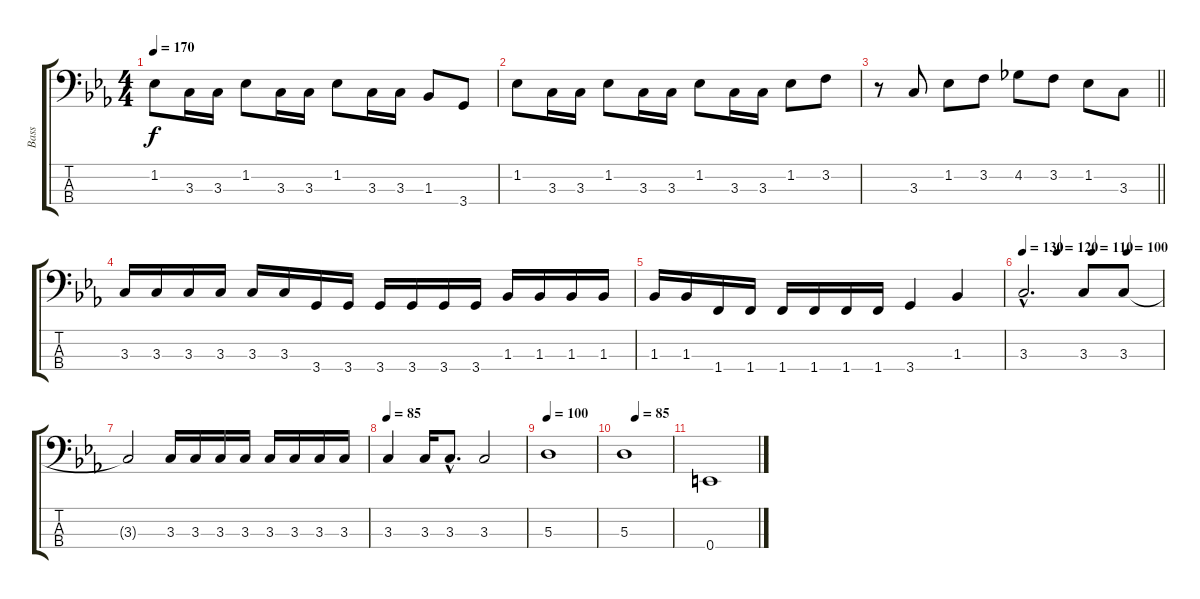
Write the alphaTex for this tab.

\track ("Bass" "Bass") {instrument slapbass2}
\staff {score tabs}
\tuning (G2 D2 A1 E1) {hide}
\ts (4 4)
\tempo 170
\clef f4
\ks eb
1.2.8{dy f} 3.3.16 3.3.16 1.2.8 3.3.16 3.3.16 1.2.8 3.3.16 3.3.16 1.3.8 3.4.8 |
1.2.8 3.3.16 3.3.16 1.2.8 3.3.16 3.3.16 1.2.8 3.3.16 3.3.16 1.2.8 3.2.8 |
\barLineRight lightlight
r.8 3.3.8 1.2.8 3.2.8 4.2.8 3.2.8 1.2.8 3.3.8 |
3.3.16 3.3.16 3.3.16 3.3.16 3.3.16 3.3.16 3.4.16 3.4.16 3.4.16 3.4.16 3.4.16 3.4.16 1.3.16 1.3.16 1.3.16 1.3.16 |
1.3.16 1.3.16 1.4.16 1.4.16 1.4.16 1.4.16 1.4.16 1.4.16 3.4.4 1.3.4 |
\tempo 130
\tempo (120 0.25)
\tempo (110 0.5)
\tempo (100 0.75)
3.3{hac}.2{d} 3.3.8 3.3.8 |
3.3{t}.2 3.3.16 3.3.16 3.3.16 3.3.16 3.3.16 3.3.16 3.3.16 3.3.16 |
\tempo 85
3.3.4 3.3.16 3.3{hac}.8{d} 3.3.2 |
\tempo 100
5.3.1 |
\tempo (85 0.25)
5.3.1 |
0.4.1
